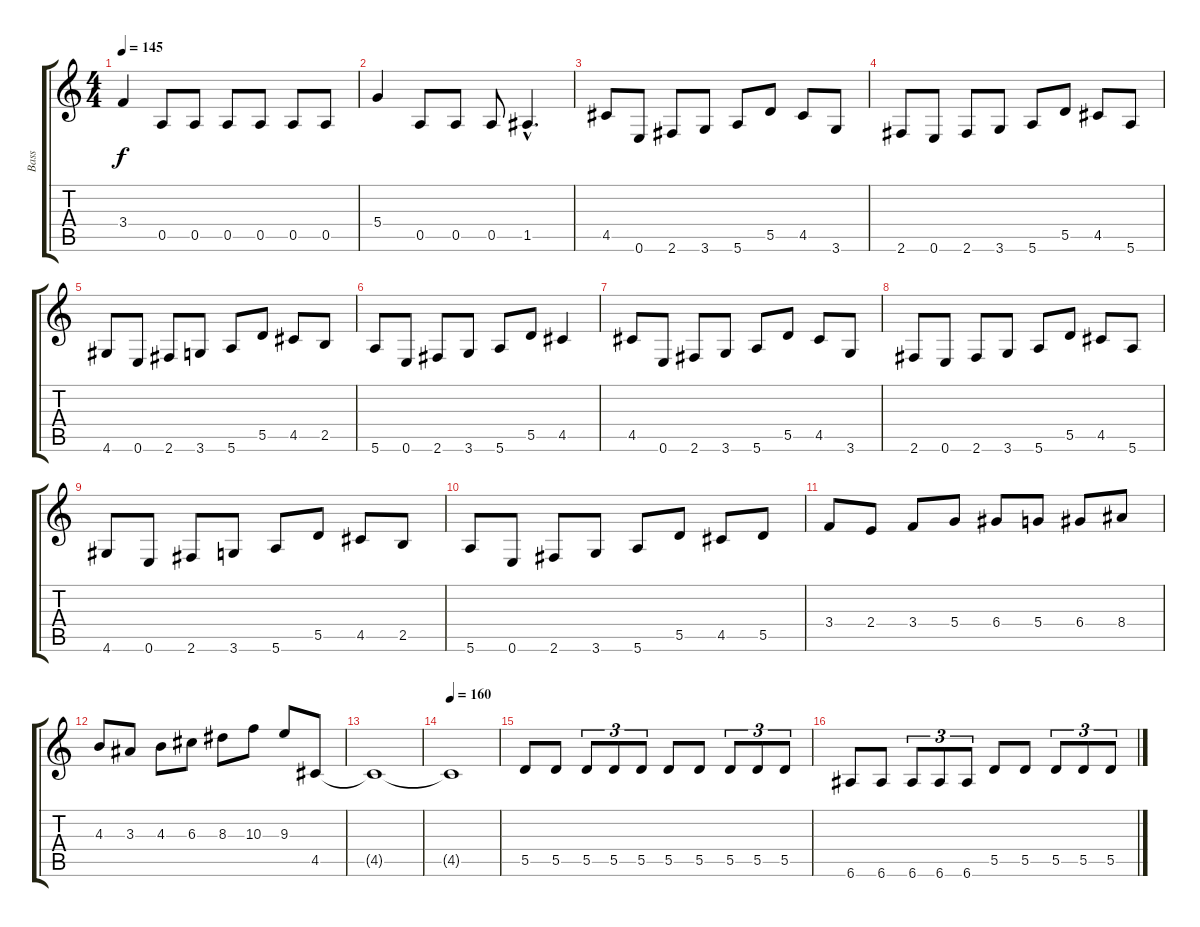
\track ("Bass" "Bass") {instrument electricbasspick}
\staff {score tabs}
\tuning (E4 B3 G3 D3 A2 E2) {hide}
\ts (4 4)
\tempo 145
\clef g2
\ks c
3.4.4{dy f} 0.5.8 0.5.8 0.5.8 0.5.8 0.5.8 0.5.8 |
5.4.4 0.5.8 0.5.8 0.5.8 1.5{hac}.4{d} |
4.5.8 0.6.8 2.6.8 3.6.8 5.6.8 5.5.8 4.5.8 3.6.8 |
2.6.8 0.6.8 2.6.8 3.6.8 5.6.8 5.5.8 4.5.8 5.6.8 |
4.6.8 0.6.8 2.6.8 3.6.8 5.6.8 5.5.8 4.5.8 2.5.8 |
5.6.8 0.6.8 2.6.8 3.6.8 5.6.8 5.5.8 4.5.4 |
4.5.8 0.6.8 2.6.8 3.6.8 5.6.8 5.5.8 4.5.8 3.6.8 |
2.6.8 0.6.8 2.6.8 3.6.8 5.6.8 5.5.8 4.5.8 5.6.8 |
4.6.8 0.6.8 2.6.8 3.6.8 5.6.8 5.5.8 4.5.8 2.5.8 |
5.6.8 0.6.8 2.6.8 3.6.8 5.6.8 5.5.8 4.5.8 5.5.8 |
3.4.8 2.4.8 3.4.8 5.4.8 6.4.8 5.4.8 6.4.8 8.4.8 |
4.3.8 3.3.8 4.3.8 6.3.8 8.3.8 10.3.8 9.3.8 4.5.8 |
4.5{t}.1 |
\tempo 160
4.5{t}.1 |
5.5.8 5.5.8 5.5.8{tu (3 2)} 5.5.8{tu (3 2)} 5.5.8{tu (3 2)} 5.5.8 5.5.8 5.5.8{tu (3 2)} 5.5.8{tu (3 2)} 5.5.8{tu (3 2)} |
6.6.8 6.6.8 6.6.8{tu (3 2)} 6.6.8{tu (3 2)} 6.6.8{tu (3 2)} 5.5.8 5.5.8 5.5.8{tu (3 2)} 5.5.8{tu (3 2)} 5.5.8{tu (3 2)}
